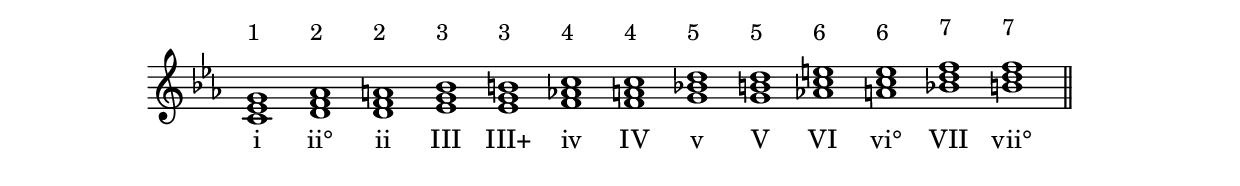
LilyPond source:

\version "2.10.0"
<<
\new Staff \with {
	\remove "Time_signature_engraver"
	\override Stem #'transparent = ##t
}
\relative c' { \clef treble
		\time 14/1
		\key ees \major
		\override TextScript #'extra-offset = #'( 0.0 . 2.0 )
		<c ees g>1^\markup{ 1 }
		<d f aes>1^\markup{ 2 }
		<d f a!>1^\markup{ 2 }
		<ees g bes>1^\markup{ 3 }
		<ees g b!>1^\markup{ 3 }
		<f aes c>1^\markup{ 4 }
		<f a! c>1^\markup{ 4 }
		<g bes d>1^\markup{ 5 }
		<g b! d>1^\markup{ 5 }
		<aes c e>1^\markup{ 6 }
		<a! c e>1^\markup{ 6 }
		<bes d f>1^\markup{ 7 }
		<b d f>1^\markup{ 7 }

		\bar "||"
}
\addlyrics { "i" "ii°" "ii" "III" "III+" "iv" "IV" "v" "V" "VI" "vi°" "VII" "vii°" }
>>

